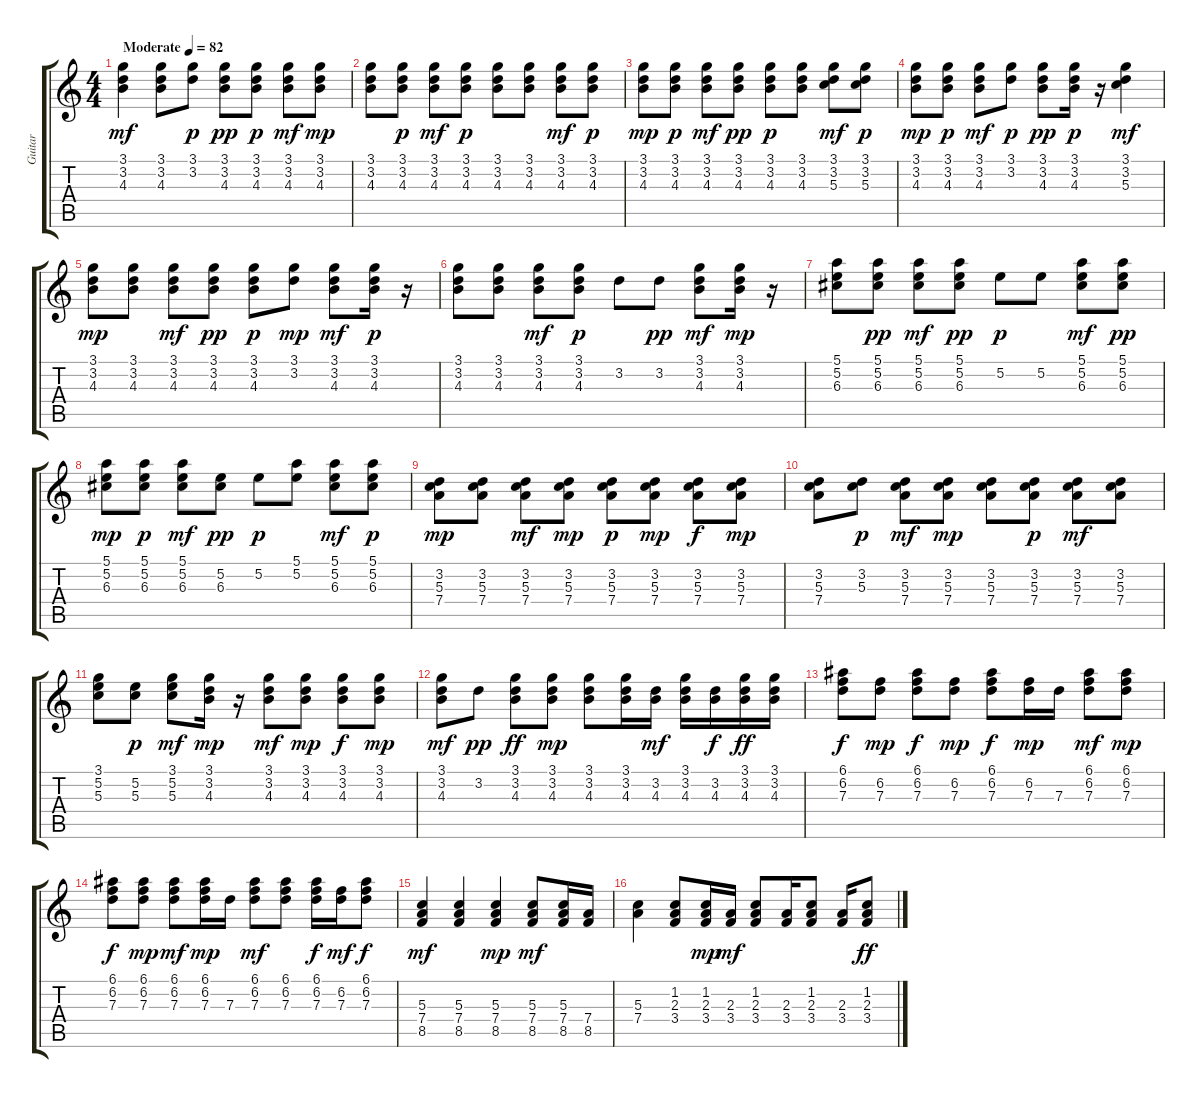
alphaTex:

\track ("Guitar" "Guitar") {instrument acousticguitarsteel}
\staff {score tabs}
\tuning (E4 B3 G3 D3 A2 E2) {hide}
\ts (4 4)
\tempo (82 "Moderate")
\clef g2
\ks c
(3.1 3.2 4.3).4{dy mf instrument acousticguitarsteel} (3.1 3.2 4.3).8 (3.1 3.2).8{dy p} (3.1 3.2 4.3).8{dy pp} (3.1 3.2 4.3).8{dy p} (3.1 3.2 4.3).8{dy mf} (3.1 3.2 4.3).8{dy mp} |
(3.1 3.2 4.3).8 (3.1 3.2 4.3).8{dy p} (3.1 3.2 4.3).8{dy mf} (3.1 3.2 4.3).8{dy p} (3.1 3.2 4.3).8 (3.1 3.2 4.3).8 (3.1 3.2 4.3).8{dy mf} (3.1 3.2 4.3).8{dy p} |
(3.1 3.2 4.3).8{dy mp} (3.1 3.2 4.3).8{dy p} (3.1 3.2 4.3).8{dy mf} (3.1 3.2 4.3).8{dy pp} (3.1 3.2 4.3).8{dy p} (3.1 3.2 4.3).8 (3.1 3.2 5.3).8{dy mf} (3.1 3.2 5.3).8{dy p} |
(3.1 3.2 4.3).8{dy mp} (3.1 3.2 4.3).8{dy p} (3.1 3.2 4.3).8{dy mf} (3.1 3.2).8{dy p} (3.1 3.2 4.3).8{dy pp} (3.1 3.2 4.3).16{dy p} r.16 (3.1 3.2 5.3).4{dy mf} |
(3.1 3.2 4.3).8{dy mp} (3.1 3.2 4.3).8 (3.1 3.2 4.3).8{dy mf} (3.1 3.2 4.3).8{dy pp} (3.1 3.2 4.3).8{dy p} (3.1 3.2).8{dy mp} (3.1 3.2 4.3).8{dy mf} (3.1 3.2 4.3).16{dy p} r.16 |
(3.1 3.2 4.3).8 (3.1 3.2 4.3).8 (3.1 3.2 4.3).8{dy mf} (3.1 3.2 4.3).8{dy p} 3.2.8 3.2.8{dy pp} (3.1 3.2 4.3).8{dy mf} (3.1 3.2 4.3).16{dy mp} r.16 |
(5.1 5.2 6.3).8 (5.1 5.2 6.3).8{dy pp} (5.1 5.2 6.3).8{dy mf} (5.1 5.2 6.3).8{dy pp} 5.2.8{dy p} 5.2.8 (5.1 5.2 6.3).8{dy mf} (5.1 5.2 6.3).8{dy pp} |
(5.1 5.2 6.3).8{dy mp} (5.1 5.2 6.3).8{dy p} (5.1 5.2 6.3).8{dy mf} (5.2 6.3).8{dy pp} 5.2.8{dy p} (5.1 5.2).8 (5.1 5.2 6.3).8{dy mf} (5.1 5.2 6.3).8{dy p} |
(3.2 5.3 7.4).8{dy mp} (3.2 5.3 7.4).8 (3.2 5.3 7.4).8{dy mf} (3.2 5.3 7.4).8{dy mp} (3.2 5.3 7.4).8{dy p} (3.2 5.3 7.4).8{dy mp} (3.2 5.3 7.4).8{dy f} (3.2 5.3 7.4).8{dy mp} |
(3.2 5.3 7.4).8 (3.2 5.3).8{dy p} (3.2 5.3 7.4).8{dy mf} (3.2 5.3 7.4).8{dy mp} (3.2 5.3 7.4).8 (3.2 5.3 7.4).8{dy p} (3.2 5.3 7.4).8{dy mf} (3.2 5.3 7.4).8 |
(3.1 5.2 5.3).8 (5.2 5.3).8{dy p} (3.1 5.2 5.3).8{dy mf} (3.1 3.2 4.3).16{dy mp} r.16 (3.1 3.2 4.3).8{dy mf} (3.1 3.2 4.3).8{dy mp} (3.1 3.2 4.3).8{dy f} (3.1 3.2 4.3).8{dy mp} |
(3.1 3.2 4.3).8{dy mf} 3.2.8{dy pp} (3.1 3.2 4.3).8{dy ff} (3.1 3.2 4.3).8{dy mp} (3.1 3.2 4.3).8 (3.1 3.2 4.3).16 (3.2 4.3).16{dy mf} (3.1 3.2 4.3).16 (3.2 4.3).16{dy f} (3.1 3.2 4.3).16{dy ff} (3.1 3.2 4.3).16 |
(6.1 6.2 7.3).8{dy f} (6.2 7.3).8{dy mp} (6.1 6.2 7.3).8{dy f} (6.2 7.3).8{dy mp} (6.1 6.2 7.3).8{dy f} (6.2 7.3).16{dy mp} 7.3.16 (6.1 6.2 7.3).8{dy mf} (6.1 6.2 7.3).8{dy mp} |
(6.1 6.2 7.3).8{dy f} (6.1 6.2 7.3).8{dy mp} (6.1 6.2 7.3).8{dy mf} (6.1 6.2 7.3).16{dy mp} 7.3.16 (6.1 6.2 7.3).8{dy mf} (6.1 6.2 7.3).8 (6.1 6.2 7.3).16{dy f} (6.2 7.3).16{dy mf} (6.1 6.2 7.3).8{dy f} |
(5.3 7.4 8.5).4{dy mf} (5.3 7.4 8.5).4 (5.3 7.4 8.5).4{dy mp} (5.3 7.4 8.5).8{dy mf} (5.3 7.4 8.5).16 (7.4 8.5).16 |
(5.3 7.4).4 (1.2 2.3 3.4).8 (1.2 2.3 3.4).16{dy mp} (2.3 3.4).16{dy mf} (1.2 2.3 3.4).8 (2.3 3.4).16 (1.2 2.3 3.4).8 (2.3 3.4).16 (1.2 2.3 3.4).8{dy ff}
